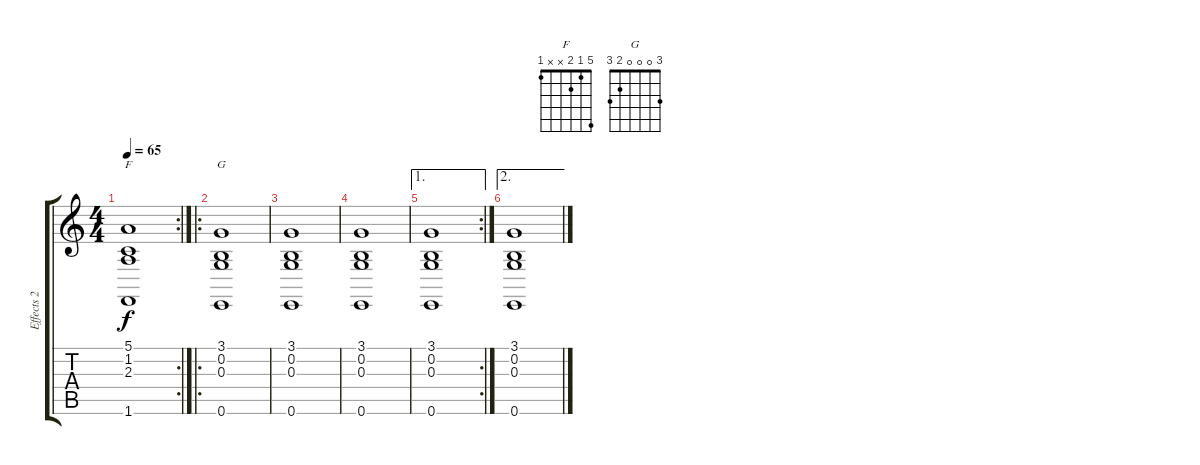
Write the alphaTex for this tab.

\track ("Effects 2" "Effects 2") {instrument seashore}
\staff {score tabs}
\tuning (E4 B3 G3 D3 A2 E2) {hide}
\chord ("F" 5 1 2 x x 1)
\chord ("G" 3 0 0 0 2 3)
\rc 2
\ts (4 4)
\tempo 65
\clef g2
\ks c
(5.1 1.2 2.3 1.6).1{ch "F" dy f instrument seashore} |
\ro
(3.1 0.2 0.3 0.6).1{ch "G" volume 5} |
(3.1 0.2 0.3 0.6).1{volume 5} |
(3.1 0.2 0.3 0.6).1{volume 5} |
\ae 1
\rc 2
(3.1 0.2 0.3 0.6).1{volume 5} |
\ae 2
(3.1 0.2 0.3 0.6).1{volume 5}
